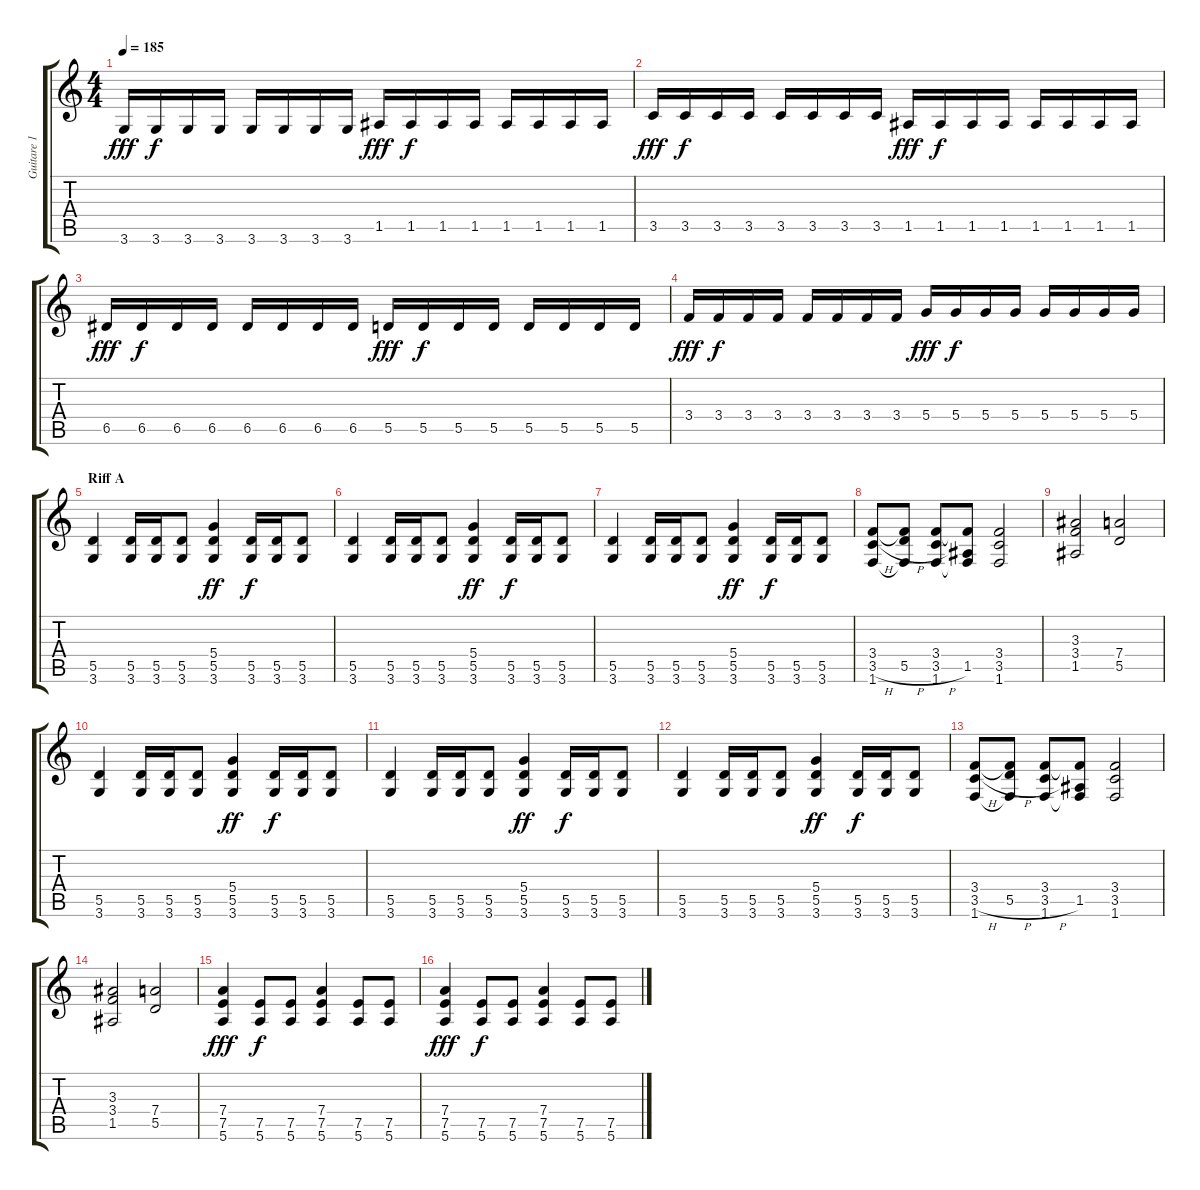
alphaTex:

\track ("Guitare 1" "Guitare 1") {instrument distortionguitar}
\staff {score tabs}
\tuning (E4 B3 G3 D3 A2 E2) {hide}
\ts (4 4)
\tempo 185
\clef g2
\ks c
3.6.16{dy fff} 3.6.16{dy f} 3.6.16 3.6.16 3.6.16 3.6.16 3.6.16 3.6.16 1.5.16{dy fff} 1.5.16{dy f} 1.5.16 1.5.16 1.5.16 1.5.16 1.5.16 1.5.16 |
3.5.16{dy fff} 3.5.16{dy f} 3.5.16 3.5.16 3.5.16 3.5.16 3.5.16 3.5.16 1.5.16{dy fff} 1.5.16{dy f} 1.5.16 1.5.16 1.5.16 1.5.16 1.5.16 1.5.16 |
6.5.16{dy fff} 6.5.16{dy f} 6.5.16 6.5.16 6.5.16 6.5.16 6.5.16 6.5.16 5.5.16{dy fff} 5.5.16{dy f} 5.5.16 5.5.16 5.5.16 5.5.16 5.5.16 5.5.16 |
3.4.16{dy fff} 3.4.16{dy f} 3.4.16 3.4.16 3.4.16 3.4.16 3.4.16 3.4.16 5.4.16{dy fff} 5.4.16{dy f} 5.4.16 5.4.16 5.4.16 5.4.16 5.4.16 5.4.16 |
\section ("" "Riff A")
(5.5 3.6).4 (5.5 3.6).16 (5.5 3.6).16 (5.5 3.6).8 (5.4 5.5 3.6).4{dy ff} (5.5 3.6).16{dy f} (5.5 3.6).16 (5.5 3.6).8 |
(5.5 3.6).4 (5.5 3.6).16 (5.5 3.6).16 (5.5 3.6).8 (5.4 5.5 3.6).4{dy ff} (5.5 3.6).16{dy f} (5.5 3.6).16 (5.5 3.6).8 |
(5.5 3.6).4 (5.5 3.6).16 (5.5 3.6).16 (5.5 3.6).8 (5.4 5.5 3.6).4{dy ff} (5.5 3.6).16{dy f} (5.5 3.6).16 (5.5 3.6).8 |
(3.4 3.5{h} 1.6).8 (3.4{t} 5.5{h} 1.6{t}).8 (3.4 3.5{h} 1.6).8 (3.4{t} 1.5 1.6{t}).8 (3.4 3.5 1.6).2 |
(3.3 3.4 1.5).2 (7.4 5.5).2 |
(5.5 3.6).4 (5.5 3.6).16 (5.5 3.6).16 (5.5 3.6).8 (5.4 5.5 3.6).4{dy ff} (5.5 3.6).16{dy f} (5.5 3.6).16 (5.5 3.6).8 |
(5.5 3.6).4 (5.5 3.6).16 (5.5 3.6).16 (5.5 3.6).8 (5.4 5.5 3.6).4{dy ff} (5.5 3.6).16{dy f} (5.5 3.6).16 (5.5 3.6).8 |
(5.5 3.6).4 (5.5 3.6).16 (5.5 3.6).16 (5.5 3.6).8 (5.4 5.5 3.6).4{dy ff} (5.5 3.6).16{dy f} (5.5 3.6).16 (5.5 3.6).8 |
(3.4 3.5{h} 1.6).8 (3.4{t} 5.5{h} 1.6{t}).8 (3.4 3.5{h} 1.6).8 (3.4{t} 1.5 1.6{t}).8 (3.4 3.5 1.6).2 |
(3.3 3.4 1.5).2 (7.4 5.5).2 |
(7.4 7.5 5.6).4{dy fff} (7.5 5.6).8{dy f} (7.5 5.6).8 (7.4 7.5 5.6).4 (7.5 5.6).8 (7.5 5.6).8 |
(7.4 7.5 5.6).4{dy fff} (7.5 5.6).8{dy f} (7.5 5.6).8 (7.4 7.5 5.6).4 (7.5 5.6).8 (7.5 5.6).8
